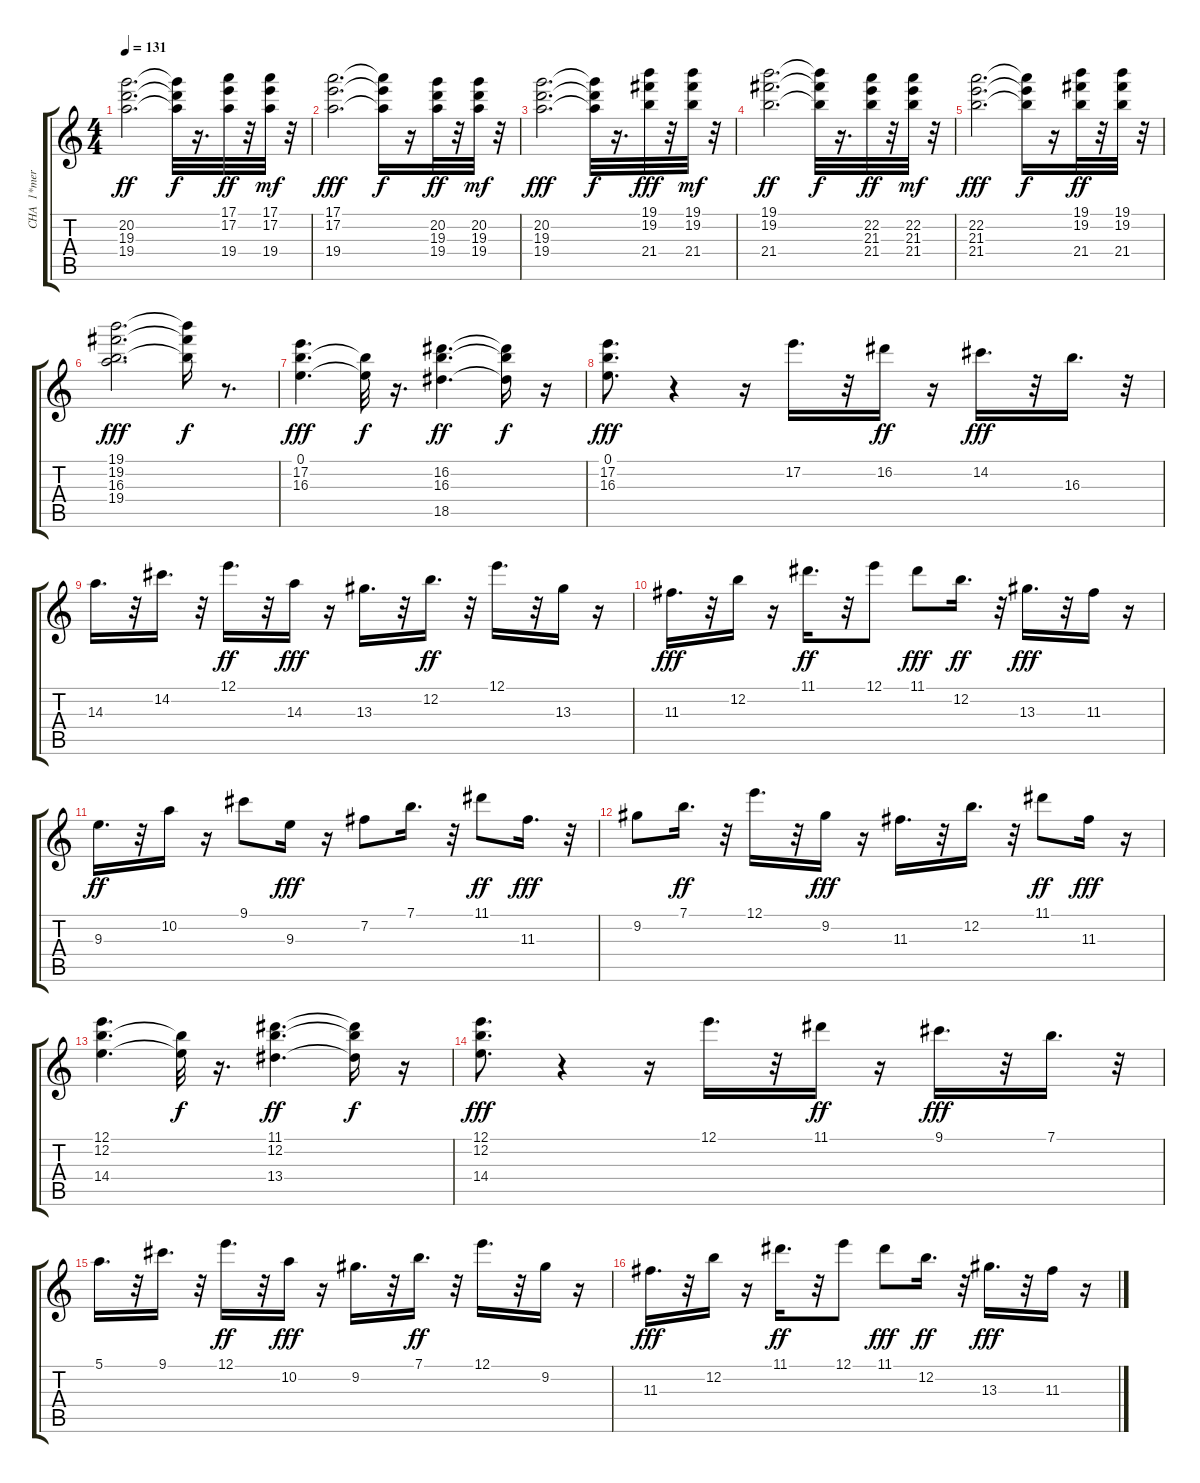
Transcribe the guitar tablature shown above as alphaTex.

\track ("CHA  1*merged" "CHA  1*mer") {instrument acousticguitarsteel}
\staff {score tabs}
\tuning (E4 B3 G3 D3 A2 E2) {hide}
\ts (4 4)
\tempo 131
\clef g2
\ks c
(20.2 19.3 19.4).2{d dy ff} (20.2{t} 19.3{t} 19.4{t}).32{dy f} r.16{d} (17.1 17.2 19.4).32{dy ff} r.32 (17.1 17.2 19.4).32{dy mf} r.32 |
(17.1 17.2 19.4).2{d dy fff} (17.1{t} 17.2{t} 19.4{t}).16{dy f} r.16 (20.2 19.3 19.4).32{dy ff} r.32 (20.2 19.3 19.4).32{dy mf} r.32 |
(20.2 19.3 19.4).2{d dy fff} (20.2{t} 19.3{t} 19.4{t}).32{dy f} r.16{d} (19.1 19.2 21.4).32{dy fff} r.32 (19.1 19.2 21.4).32{dy mf} r.32 |
(19.1 19.2 21.4).2{d dy ff} (19.1{t} 19.2{t} 21.4{t}).32{dy f} r.16{d} (22.2 21.3 21.4).32{dy ff} r.32 (22.2 21.3 21.4).32{dy mf} r.32 |
(22.2 21.3 21.4).2{d dy fff} (22.2{t} 21.3{t} 21.4{t}).16{dy f} r.16 (19.1 19.2 21.4).32{dy ff} r.32 (19.1 19.2 21.4).32 r.32 |
(19.1 19.2 16.3 19.4).2{d dy fff} (19.1{t} 19.2{t} 16.3{t}).16{dy f} r.8{d} |
(0.1 17.2 16.3).4{d dy fff} (0.1{t} 16.3{t}).32{dy f} r.16{d} (16.2 16.3 18.5).4{d dy ff} (16.2{t} 16.3{t} 18.5{t}).16{dy f} r.16 |
(0.1 17.2 16.3).8{d dy fff} r.4 r.16 17.2.16{d} r.32 16.2.16{dy ff} r.16 14.2.16{d dy fff} r.32 16.3.16{d} r.32 |
14.3.16{d} r.32 14.2.16{d} r.32 12.1.16{d dy ff} r.32 14.3.16{dy fff} r.16 13.3.16{d} r.32 12.2.16{d dy ff} r.32 12.1.16{d} r.32 13.3.16 r.16 |
11.3.16{d dy fff} r.32 12.2.16 r.16 11.1.16{d dy ff} r.32 12.1.8 11.1.8{dy fff} 12.2.16{d dy ff} r.32 13.3.16{d dy fff} r.32 11.3.16 r.16 |
9.3.16{d dy ff} r.32 10.2.16 r.16 9.1.8 9.3.16{dy fff} r.16 7.2.8 7.1.16{d} r.32 11.1.8{dy ff} 11.3.16{d dy fff} r.32 |
9.2.8 7.1.16{d dy ff} r.32 12.1.16{d} r.32 9.2.16{dy fff} r.16 11.3.16{d} r.32 12.2.16{d} r.32 11.1.8{dy ff} 11.3.16{dy fff} r.16 |
(12.1 12.2 14.4).4{d} (12.2{t} 14.4{t}).32{dy f} r.16{d} (11.1 12.2 13.4).4{d dy ff} (11.1{t} 12.2{t} 13.4{t}).16{dy f} r.16 |
(12.1 12.2 14.4).8{d dy fff} r.4 r.16 12.1.16{d} r.32 11.1.16{dy ff} r.16 9.1.16{d dy fff} r.32 7.1.16{d} r.32 |
5.1.16{d} r.32 9.1.16{d} r.32 12.1.16{d dy ff} r.32 10.2.16{dy fff} r.16 9.2.16{d} r.32 7.1.16{d dy ff} r.32 12.1.16{d} r.32 9.2.16 r.16 |
11.3.16{d dy fff} r.32 12.2.16 r.16 11.1.16{d dy ff} r.32 12.1.8 11.1.8{dy fff} 12.2.16{d dy ff} r.32 13.3.16{d dy fff} r.32 11.3.16 r.16
